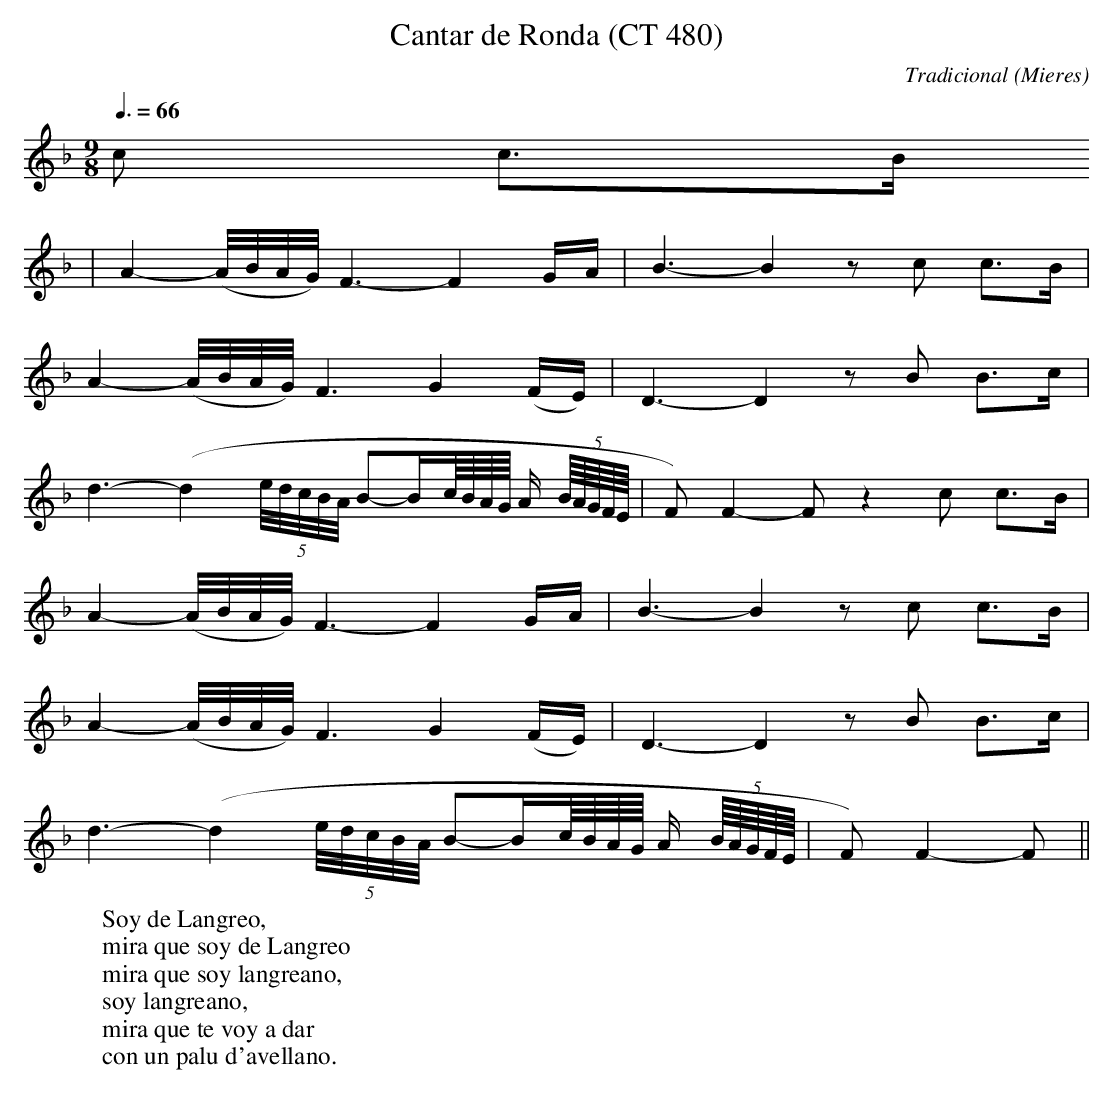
X:1
T:Cantar de Ronda (CT 480)
C:Tradicional
O:Mieres
M:9/8
L:1/8
Q:3/8=66
K:F
c c>B
|A2-(A/4B/4A/4G/4) F3-F2 G/A/|B3-B2 z c c>B|
A2-(A/4B/4A/4G/4) F3 G2 (F/E/)|D3-D2 z B B>c|
d3-(d2 (5e/4d/4c/4B/4A/4 B-B/c/8B/8A/8G/8 A/ (5B/8A/8G/8F/8E/8|F) F2-F z2 c c>B|
A2-(A/4B/4A/4G/4) F3-F2 G/A/|B3-B2 z c c>B|
A2-(A/4B/4A/4G/4) F3 G2 (F/E/)|D3-D2 z B B>c|
d3-(d2 (5e/4d/4c/4B/4A/4 B-B/c/8B/8A/8G/8 A/ (5B/8A/8G/8F/8E/8|F) F2-F ||
W:Soy de Langreo,
W:mira que soy de Langreo
W:mira que soy langreano,
W:soy langreano,
W:mira que te voy a dar
W:con un palu d'avellano.
W:
